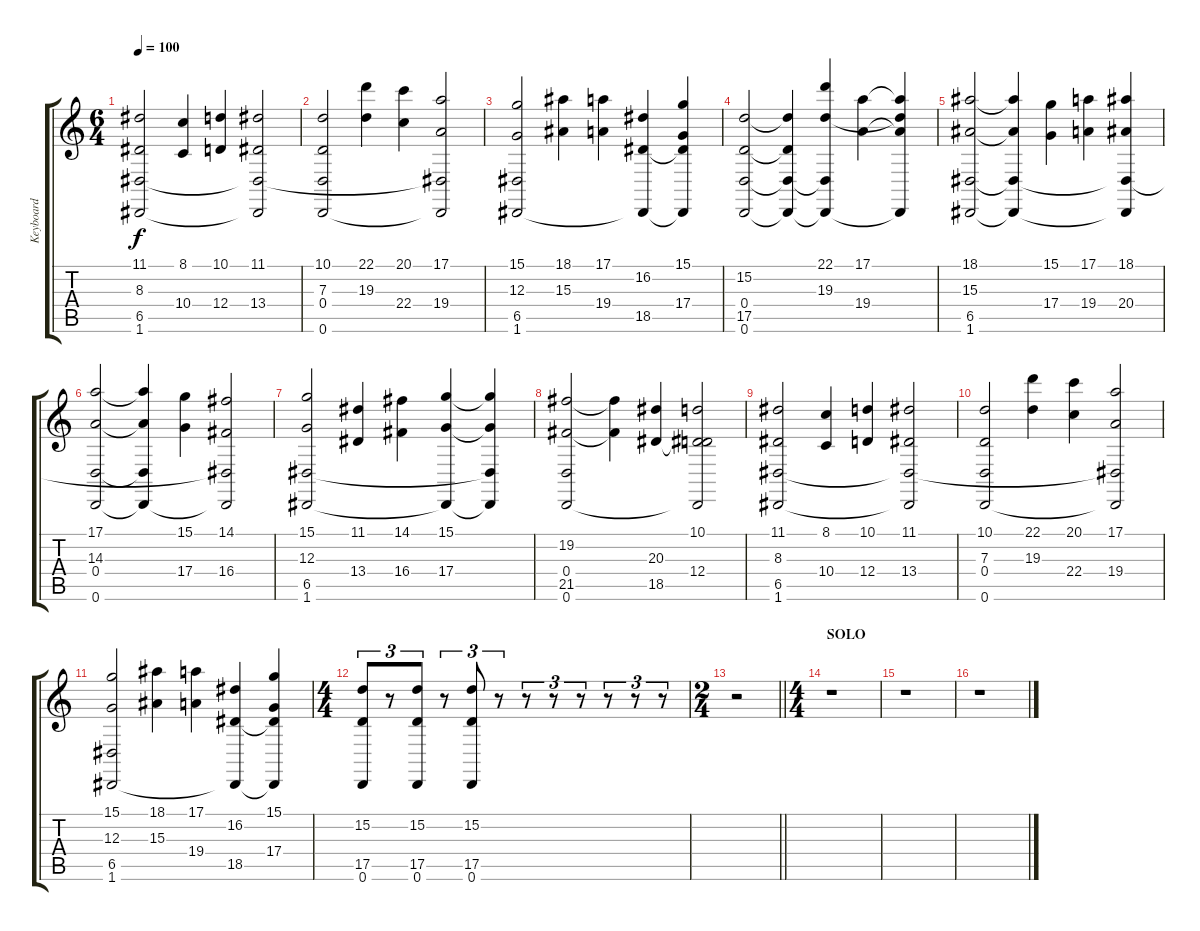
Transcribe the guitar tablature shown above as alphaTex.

\track ("Keyboard" "Keyboard") {instrument stringensemble2}
\staff {score tabs}
\tuning (E4 B3 G3 D3 A2 D2) {hide}
\ts (6 4)
\tempo 100
\clef g2
\ks c
(11.1 8.3 6.5 1.6).2{dy f} (8.1 10.4).4 (10.1 12.4).4 (11.1 13.4 6.5{t} 1.6{t}).2 |
(10.1 7.3 0.4 0.6).2 (22.1 19.3).4 (20.1 22.4).4 (17.1 19.4 6.5{t} 0.6{t}).2 |
(15.1 12.3 6.5 1.6).2 (18.1 15.3).4 (17.1 19.4).4 (16.2 18.5 1.6{t}).4 (15.1 17.4 18.5{t} 1.6{t}).4 |
(15.2 0.4 17.5 0.6).2 (15.2{t} 0.4{t} 17.5{t} 0.6{t}).4 (22.1 19.3 0.4{t} 0.6{t}).4 (17.1 19.4).4 (17.1{t} 19.3{t} 19.4{t} 0.6{t}).4 |
(18.1 15.3 6.5 1.6).2 (18.1{t} 15.3{t} 6.5{t} 1.6{t}).4 (15.1 17.4).4 (17.1 19.4).4 (18.1 20.4 6.5{t} 1.6{t}).4 |
(17.1 14.3 0.4 0.6).2 (17.1{t} 14.3{t} 0.4{t} 0.6{t}).4 (15.1 17.4).4 (14.1 16.4 6.5{t} 0.6{t}).2 |
(15.1 12.3 6.5 1.6).2 (11.1 13.4).4 (14.1 16.4).4 (15.1 17.4 1.6{t}).4 (15.1{t} 17.4{t} 6.5{t} 1.6{t}).4 |
(19.2 0.4 21.5 0.6).2 (19.2{t} 21.5{t}).4 (20.3 18.5).4 (10.1 12.4 18.5{t} 0.6{t}).2 |
(11.1 8.3 6.5 1.6).2 (8.1 10.4).4 (10.1 12.4).4 (11.1 13.4 6.5{t} 1.6{t}).2 |
(10.1 7.3 0.4 0.6).2 (22.1 19.3).4 (20.1 22.4).4 (17.1 19.4 6.5{t} 0.6{t}).2 |
(15.1 12.3 6.5 1.6).2 (18.1 15.3).4 (17.1 19.4).4 (16.2 18.5 1.6{t}).4 (15.1 17.4 18.5{t} 1.6{t}).4 |
\ts (4 4)
(15.2 17.5 0.6).8{tu (3 2)} r.8{tu (3 2)} (15.2 17.5 0.6).8{tu (3 2)} r.8{tu (3 2)} (15.2 17.5 0.6).8{tu (3 2)} r.8{tu (3 2)} r.8{tu (3 2)} r.8{tu (3 2)} r.8{tu (3 2)} r.8{tu (3 2)} r.8{tu (3 2)} r.8{tu (3 2)} |
\ts (2 4)
\barLineRight lightlight
r.2 |
\ts (4 4)
\section ("" "SOLO")
r.1 |
r.1 |
r.1
